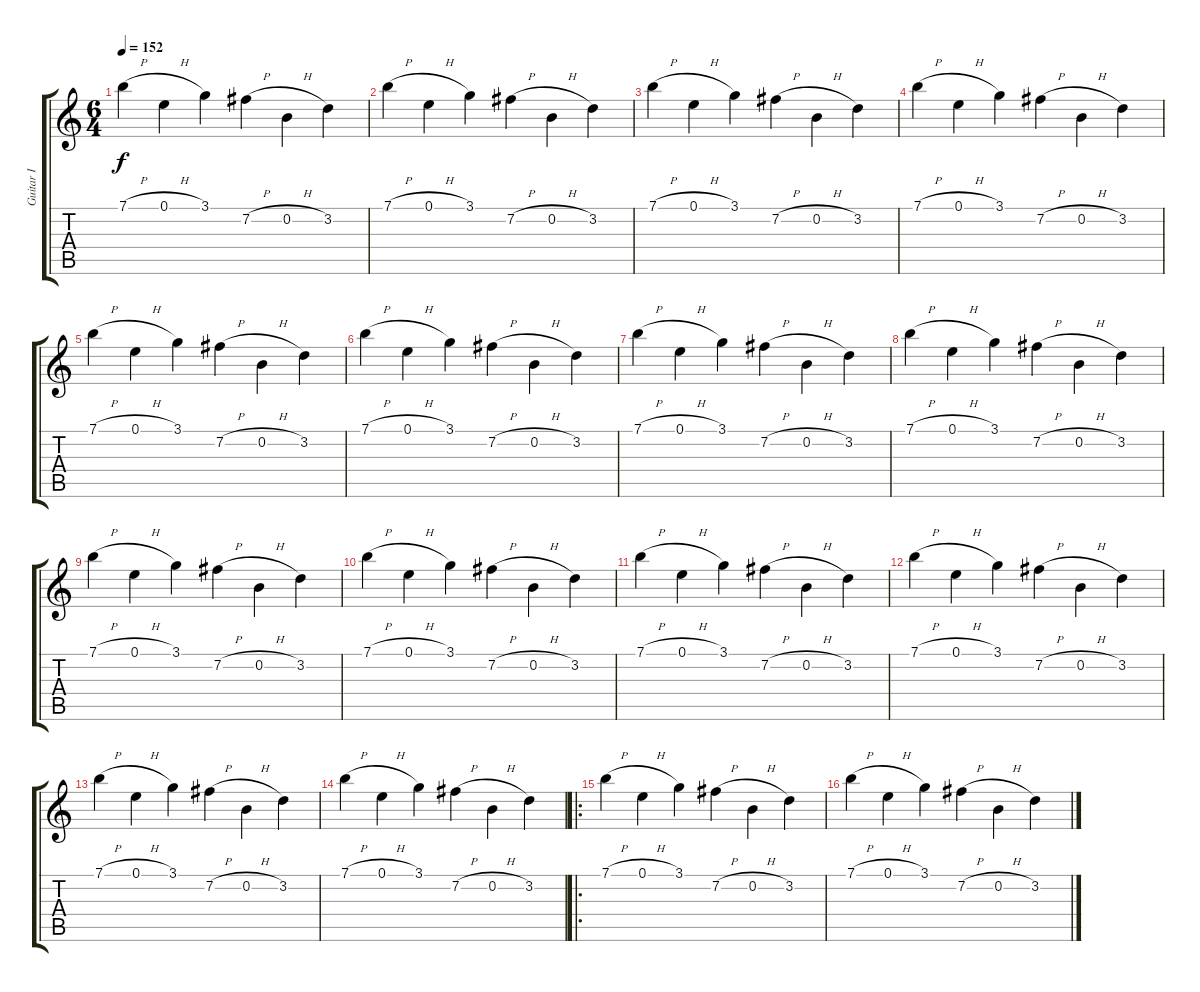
\track ("Guitar I" "Guitar I") {instrument distortionguitar}
\staff {score tabs}
\tuning (E4 B3 G3 D3 A2 E2) {hide}
\ts (6 4)
\tempo 152
\clef g2
\ks c
7.1{h}.4{dy f} 0.1{h}.4 3.1.4 7.2{h}.4 0.2{h}.4 3.2.4 |
7.1{h}.4 0.1{h}.4 3.1.4 7.2{h}.4 0.2{h}.4 3.2.4 |
7.1{h}.4 0.1{h}.4 3.1.4 7.2{h}.4 0.2{h}.4 3.2.4 |
7.1{h}.4 0.1{h}.4 3.1.4 7.2{h}.4 0.2{h}.4 3.2.4 |
7.1{h}.4 0.1{h}.4 3.1.4 7.2{h}.4 0.2{h}.4 3.2.4 |
7.1{h}.4 0.1{h}.4 3.1.4 7.2{h}.4 0.2{h}.4 3.2.4 |
7.1{h}.4 0.1{h}.4 3.1.4 7.2{h}.4 0.2{h}.4 3.2.4 |
7.1{h}.4 0.1{h}.4 3.1.4 7.2{h}.4 0.2{h}.4 3.2.4 |
7.1{h}.4 0.1{h}.4 3.1.4 7.2{h}.4 0.2{h}.4 3.2.4 |
7.1{h}.4 0.1{h}.4 3.1.4 7.2{h}.4 0.2{h}.4 3.2.4 |
7.1{h}.4 0.1{h}.4 3.1.4 7.2{h}.4 0.2{h}.4 3.2.4 |
7.1{h}.4 0.1{h}.4 3.1.4 7.2{h}.4 0.2{h}.4 3.2.4 |
7.1{h}.4 0.1{h}.4 3.1.4 7.2{h}.4 0.2{h}.4 3.2.4 |
7.1{h}.4 0.1{h}.4 3.1.4 7.2{h}.4 0.2{h}.4 3.2.4 |
\ro
7.1{h}.4 0.1{h}.4 3.1.4 7.2{h}.4 0.2{h}.4 3.2.4 |
7.1{h}.4 0.1{h}.4 3.1.4 7.2{h}.4 0.2{h}.4 3.2.4
